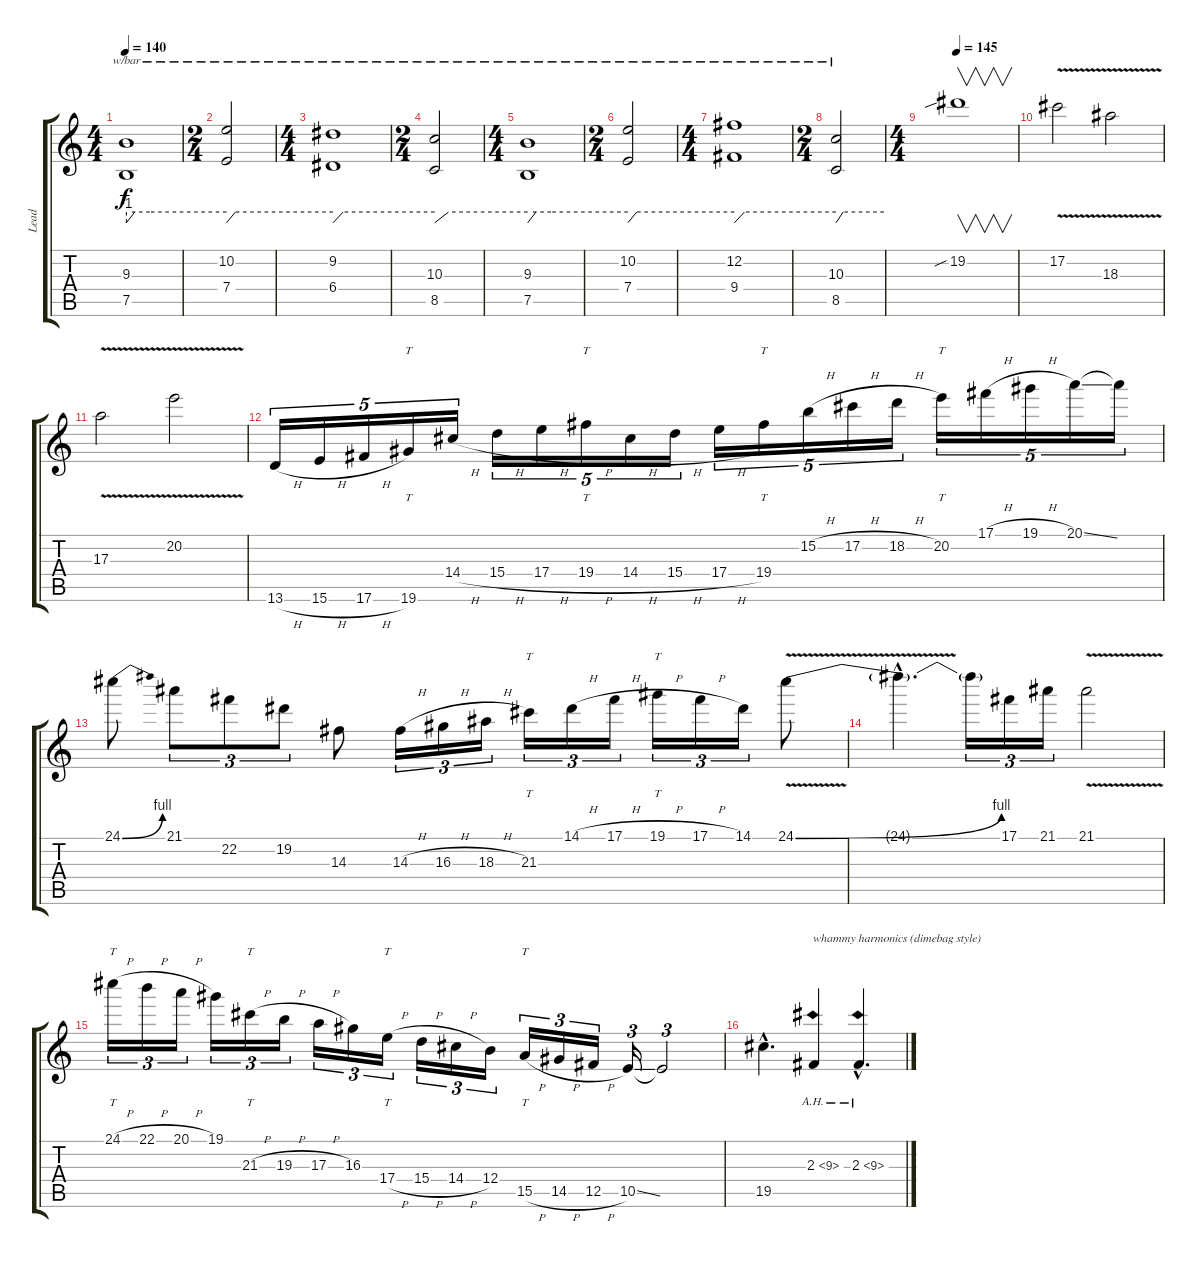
\track ("Lead" "Lead") {instrument distortionguitar}
\staff {score tabs}
\tuning (Db4 Ab3 E3 B2 Gb2 Db2) {hide}
\ts (4 4)
\tempo 140
\clef g2
\ks c
(9.3 7.5).1{tbe (custom default 0 -4 5 0 14 0 60 0) dy f} |
\ts (2 4)
(10.2 7.4).2{tbe (custom default 0 -4 5 0 60 0)} |
\ts (4 4)
(9.2 6.4).1{tbe (custom default 0 -4 6 0 60 0)} |
\ts (2 4)
(10.3 8.5).2{tbe (custom default 0 -4 9 0 60 0)} |
\ts (4 4)
(9.3 7.5).1{tbe (custom default 0 -4 5 0 14 0 60 0)} |
\ts (2 4)
(10.2 7.4).2{tbe (custom default 0 -4 5 0 60 0)} |
\ts (4 4)
(12.2 9.4).1{tbe (custom default 0 -4 6 0 60 0)} |
\ts (2 4)
(10.3 8.5).2{tbe (custom default 0 -4 9 0 60 0)} |
\ts (4 4)
\tempo 145
19.2{sib}.1{v volume 16} |
17.2{v}.2 18.3{v}.2 |
17.3{v}.2 20.2{v}.2 |
13.6{h}.16{tu (5 4)} 15.6{h}.16{tu (5 4)} 17.6{h}.16{tu (5 4)} 19.6.16{tt tu (5 4)} 14.4{h}.16{tu (5 4)} 15.4{h}.16{tu (5 4)} 17.4{h}.16{tu (5 4)} 19.4{h}.16{tt tu (5 4)} 14.4{h}.16{tu (5 4)} 15.4{h}.16{tu (5 4)} 17.4{h}.16{tu (5 4)} 19.4.16{tt tu (5 4)} 15.2{h}.16{tu (5 4)} 17.2{h}.16{tu (5 4)} 18.2{h}.16{tu (5 4)} 20.2.16{tt tu (5 4)} 17.1{h}.16{tu (5 4)} 19.1{h}.16{tu (5 4)} 20.1{ss}.16{tu (5 4)} 20.1{t}.16{tu (5 4)} |
24.1{be (bend 0 0 60 4)}.8 21.1.8{tu (3 2)} 22.2.8{tu (3 2)} 19.2.8{tu (3 2)} 14.3.8 14.3{h}.16{tu (3 2)} 16.3{h}.16{tu (3 2)} 18.3{h}.16{tu (3 2)} 21.3.16{tt tu (3 2)} 14.1{h}.16{tu (3 2)} 17.1{h}.16{tu (3 2)} 19.1{h}.16{tt tu (3 2)} 17.1{h}.16{tu (3 2)} 14.1.16{tu (3 2)} 24.1{be (bend 0 0 60 4) v}.8 |
24.1{hac t}.4{d} 24.1{t}.16{tu (3 2)} 17.1.16{tu (3 2)} 21.1.16{tu (3 2)} 21.1{v}.2 |
24.1{h}.16{tt tu (3 2)} 22.1{h}.16{tu (3 2)} 20.1{h}.16{tu (3 2)} 19.1.16{tu (3 2)} 21.3{h}.16{tt tu (3 2)} 19.3{h}.16{tu (3 2)} 17.3{h}.16{tu (3 2)} 16.3.16{tu (3 2)} 17.4{h}.16{tt tu (3 2)} 15.4{h}.16{tu (3 2)} 14.4{h}.16{tu (3 2)} 12.4.16{tu (3 2)} 15.5{h}.16{tt tu (3 2)} 14.5{h}.16{tu (3 2)} 12.5{h}.16{tu (3 2)} 10.5{ss}.16{tu (3 2)} 10.5{t}.2{tu (3 2)} |
19.5{hac}.4{d} 2.3{ah 7}.4{txt "whammy harmonics (dimebag style)"} 2.3{ah 7 hac}.4{d}
